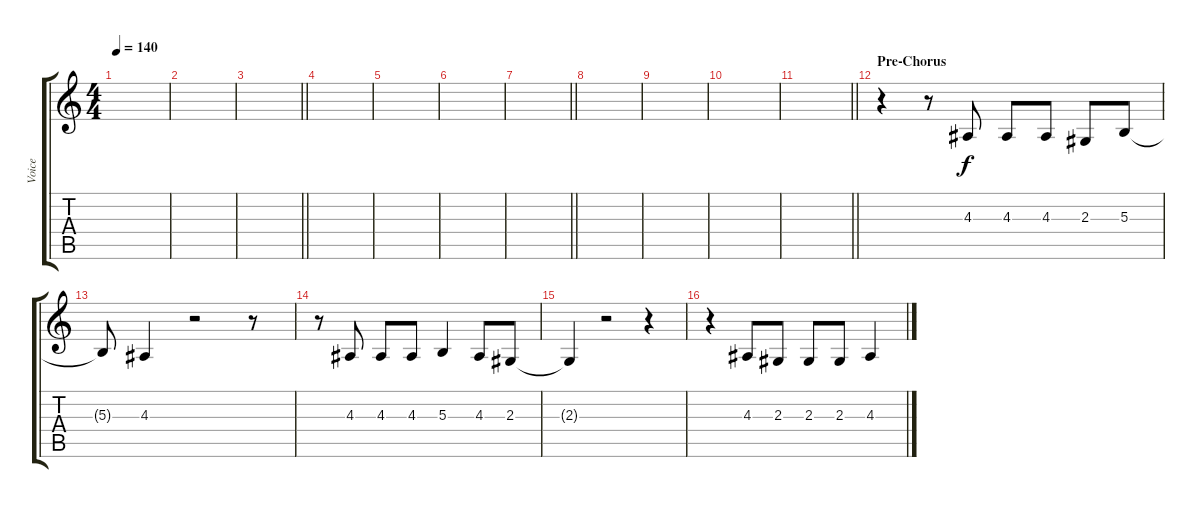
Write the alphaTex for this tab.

\track ("Voice" "Voice") {instrument altosax}
\staff {score tabs}
\tuning (Eb4 Bb3 Gb3 Db3 Ab2 Eb2) {hide}
\ts (4 4)
\tempo 140
\clef g2
\ks c
|
|
\barLineRight lightlight
|
|
|
|
\barLineRight lightlight
|
|
|
|
\barLineRight lightlight
|
\section ("" "Pre-Chorus")
r.4 r.8 4.3.8 4.3.8 4.3.8 2.3.8 5.3.8 |
5.3{t}.8 4.3.4 r.2 r.8 |
r.8 4.3.8 4.3.8 4.3.8 5.3.4 4.3.8 2.3.8 |
2.3{t}.4 r.2 r.4 |
r.4 4.3.8 2.3.8 2.3.8 2.3.8 4.3.4
